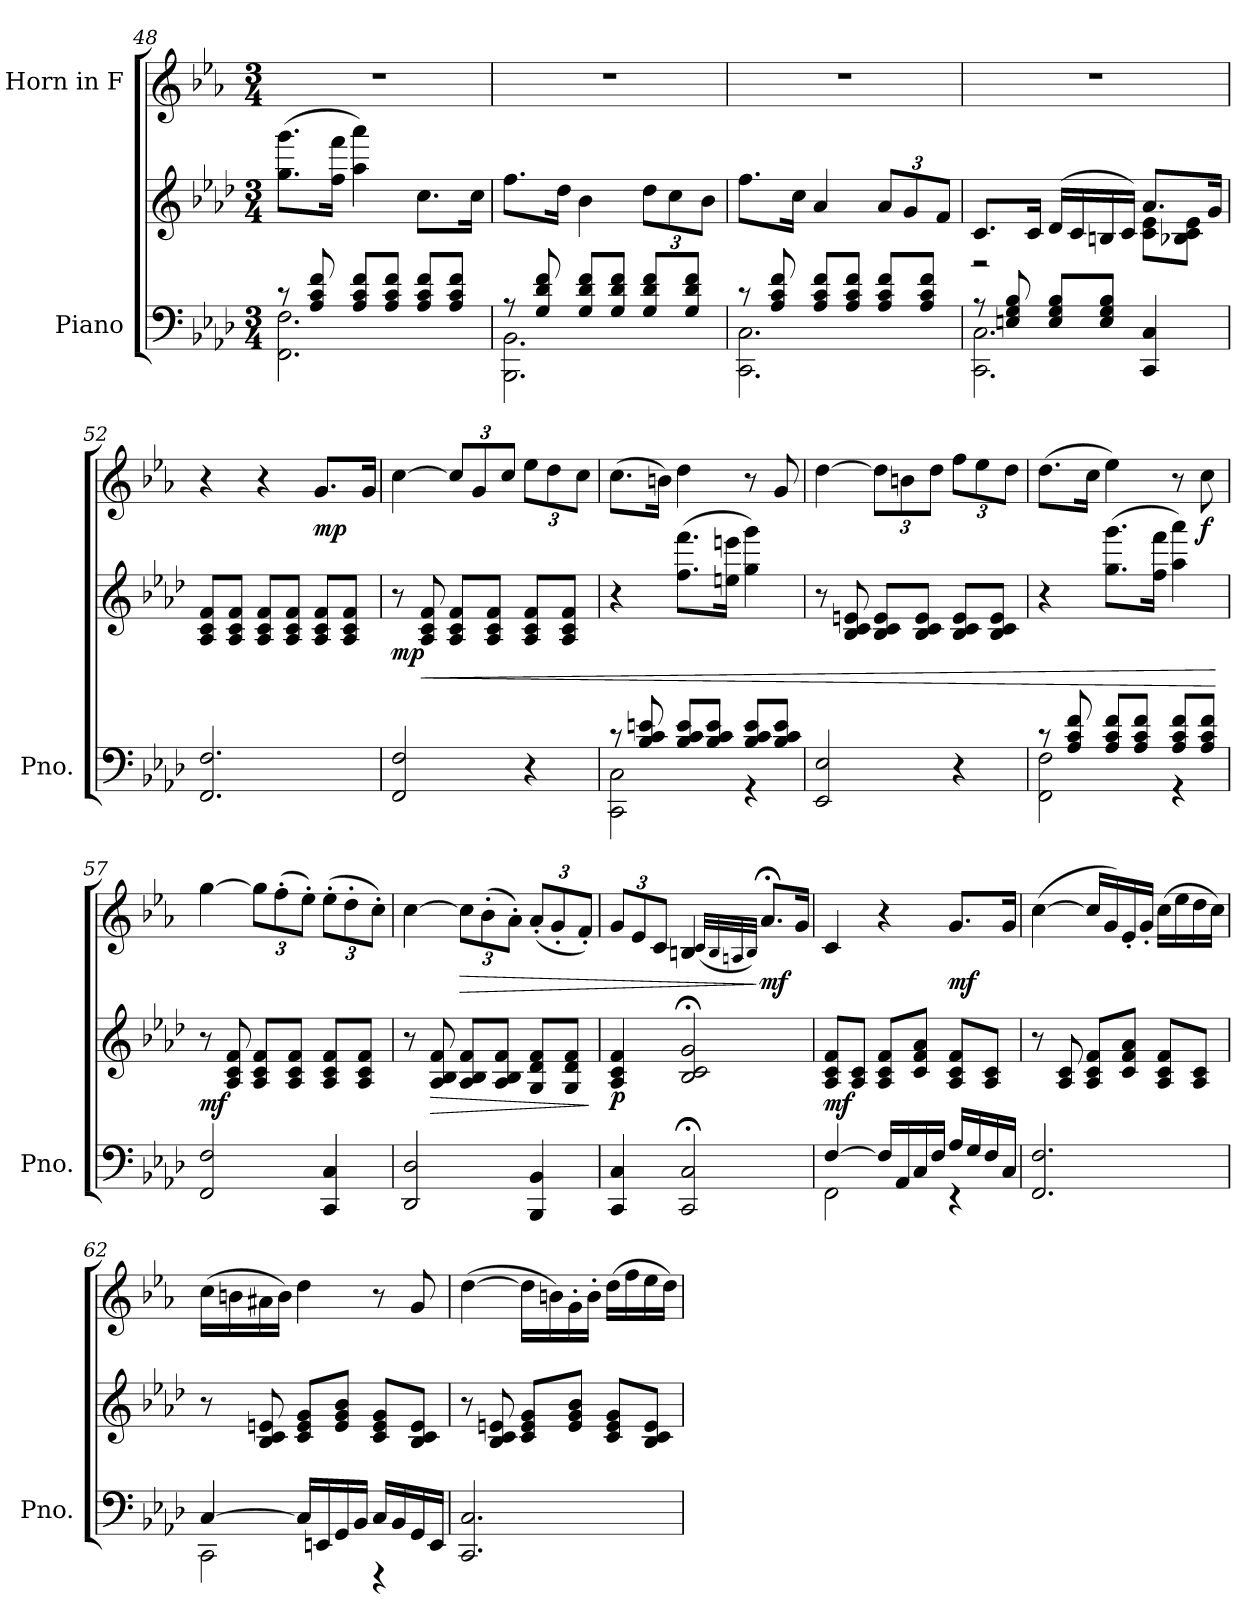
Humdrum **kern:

**kern	**kern	**dynam	**kern	**dynam
*part2	*part2	*part2	*part1	*part1
*staff3	*staff2	*staff2/3	*staff1	*staff1
*I"Piano	*	*	*I"Horn in F	*
*I'Pno.	*	*	*	*
*clefF4	*clefG2	*	*clefG2	*
*	*	*	*ITrd4c7	*
*k[b-e-a-d-]	*k[b-e-a-d-]	*	*k[b-e-a-d-]	*
*M3/4	*M3/4	*	*M3/4	*
=48	=48	=48	=48	=48
*^	*	*	*	*
8r	2.FF\ 2.F\	(>8.gg\ 8.ggg\L	.	2.r	.
8A-/ 8c/ 8f/	.	.	.	.	.
.	.	16ff\ 16fff\Jk	.	.	.
8A-/ 8c/ 8f/L	.	4aa-\ 4aaa-\)	.	.	.
8A-/ 8c/ 8f/J	.	.	.	.	.
8A-/ 8c/ 8f/L	.	8.cc\L	.	.	.
8A-/ 8c/ 8f/J	.	.	.	.	.
.	.	16cc\Jk	.	.	.
=49	=49	=49	=49	=49	=49
8r	2.BBB-\ 2.BB-\	8.ff\L	.	2.r	.
8G/ 8d-/ 8f/	.	.	.	.	.
.	.	16dd-\Jk	.	.	.
8G/ 8d-/ 8f/L	.	4b-\	.	.	.
8G/ 8d-/ 8f/J	.	.	.	.	.
*	*	*Xbrackettup	*	*	*
8G/ 8d-/ 8f/L	.	12dd-\L	.	.	.
.	.	12cc\	.	.	.
8G/ 8d-/ 8f/J	.	.	.	.	.
.	.	12b-\J	.	.	.
!!LO:LB:g=z
=50	=50	=50	=50	=50	=50
8r	2.CC\ 2.C\	8.ff\L	.	2.r	.
8A-/ 8c/ 8f/	.	.	.	.	.
.	.	16cc\Jk	.	.	.
8A-/ 8c/ 8f/L	.	4a-/	.	.	.
8A-/ 8c/ 8f/J	.	.	.	.	.
8A-/ 8c/ 8f/L	.	12a-/L	.	.	.
.	.	12g/	.	.	.
8A-/ 8c/ 8f/J	.	.	.	.	.
.	.	12f/J	.	.	.
=51	=51	=51	=51	=51	=51
*	*	*^	*	*	*
8r	2.CC\ 2.C\	8.c/L	2r	.	2.r	.
8En/ 8G/ 8B-/	.	.	.	.	.	.
.	.	16c/Jk	.	.	.	.
8E/ 8G/ 8B-/L	.	(>16d-/LL	.	.	.	.
.	.	16c/	.	.	.	.
8E/ 8G/ 8B-/J	.	16Bn/	.	.	.	.
.	.	16c/JJ)	.	.	.	.
4CC/ 4C/	.	8.a-/L	8c\ 8e-\L	.	.	.
.	.	.	8B-X\ 8c\ 8e-\J	.	.	.
.	.	16g/Jk	.	.	.	.
*v	*v	*	*	*	*	*
*	*v	*v	*	*	*
=52	=52	=52	=52	=52
2.FF/ 2.F/	8A-/ 8c/ 8f/L	.	4r	.
.	8A-/ 8c/ 8f/J	.	.	.
.	8A-/ 8c/ 8f/L	.	4r	.
.	8A-/ 8c/ 8f/J	.	.	.
!	!	!	!	!LO:DY:b
.	8A-/ 8c/ 8f/L	.	8.c/L	mp
.	8A-/ 8c/ 8f/J	.	.	.
.	.	.	16c/Jk	.
=53	=53	=53	=53	=53
!	!	!LO:DY:b	!	!
2FF/ 2F/	8r	mp	[4f\	.
!	!	!LO:HP:b	!	!
.	8A-/ 8c/ 8f/	<	.	.
*	*	*	*Xbrackettup	*
.	8A-/ 8c/ 8f/L	.	12f/L]	.
.	.	.	12c/	.
.	8A-/ 8c/ 8f/J	.	.	.
.	.	.	12f/J	.
4r	8A-/ 8c/ 8f/L	.	12a-\L	.
.	.	.	12g\	.
.	8A-/ 8c/ 8f/J	.	.	.
.	.	.	12f\J	.
!!LO:LB:g=z
=54	=54	=54	=54	=54
*^	*	*	*	*
8r	2CC\ 2C\	4r	.	(>8.f\L	.
8B-/ 8c/ 8en/	.	.	.	.	.
.	.	.	.	16en\Jk)	.
8B-/ 8c/ 8e/L	.	(>8.ff\ 8.fff\L	.	4g\	.
8B-/ 8c/ 8e/J	.	.	.	.	.
.	.	16een\ 16eeen\Jk	.	.	.
8B-/ 8c/ 8e/L	4r	4gg\ 4ggg\)	.	8r	.
8B-/ 8c/ 8e/J	.	.	.	8c/	.
*v	*v	*	*	*	*
=55	=55	=55	=55	=55
2EE-/ 2E-/	8r	.	[4g\	.
.	8B-/ 8c/ 8en/	.	.	.
.	8B-/ 8c/ 8e/L	.	12g\L]	.
.	.	.	12en\	.
.	8B-/ 8c/ 8e/J	.	.	.
.	.	.	12g\J	.
4r	8B-/ 8c/ 8e/L	.	12b-\L	.
.	.	.	12a-\	.
.	8B-/ 8c/ 8e/J	.	.	.
.	.	.	12g\J	.
=56	=56	=56	=56	=56
*^	*	*	*	*
8r	2FF\ 2F\	4r	.	(>8.g\L	.
8A-/ 8c/ 8f/	.	.	.	.	.
.	.	.	.	16f\Jk	.
8A-/ 8c/ 8f/L	.	(>8.gg\ 8.ggg\L	.	4a-\)	.
8A-/ 8c/ 8f/J	.	.	.	.	.
.	.	16ff\ 16fff\Jk	.	.	.
8A-/ 8c/ 8f/L	4r	4aa-\ 4aaa-\)	.	8r	.
!	!	!	!	!	!LO:DY:b
8A-/ 8c/ 8f/J	.	.	.	8f\	f
*v	*v	*	*	*	*
.	.	[	.	.
=57	=57	=57	=57	=57
!	!	!LO:DY:b	!	!
2FF/ 2F/	8r	mf	[4cc\	.
.	8A-/ 8c/ 8f/	.	.	.
.	8A-/ 8c/ 8f/L	.	12cc\L]	.
.	.	.	(>12b-'\	.
.	8A-/ 8c/ 8f/J	.	.	.
.	.	.	12a-'\J)	.
4CC/ 4C/	8A-/ 8c/ 8f/L	.	(>12a-'\L	.
.	.	.	12g'\	.
.	8A-/ 8c/ 8f/J	.	.	.
.	.	.	12f'\J)	.
!!LO:LB:g=z
=58	=58	=58	=58	=58
2DD-/ 2D-/	8r	.	[4f\	.
!	!	!LO:HP:b	!	!
.	8A-/ 8B-/ 8f/	>	.	.
!	!	!	!	!LO:HP:b
.	8A-/ 8B-/ 8f/L	.	12f\L]	>
.	.	.	(>12e-'\	.
.	8A-/ 8B-/ 8f/J	.	.	.
.	.	.	12d-'\J)	.
4BBB-/ 4BB-/	8G/ 8d-/ 8f/L	.	(<12d-'/L	.
.	.	.	12c'/	.
.	8G/ 8d-/ 8f/J	.	.	.
.	.	.	12B-'/J)	.
.	.	]	.	.
=59	=59	=59	=59	=59
!	!	!LO:DY:b	!	!
4CC/ 4C/	4A-/ 4c/ 4f/	p	12c/L	.
.	.	.	12A-/	.
.	.	.	12F/J	.
2CC/;< 2C/;<	2B-/;< 2c/;< 2g/;<	.	4En/	.
.	.	.	(<32qF/LLL	.
.	.	.	32qE/	.
.	.	.	32qDn/	.
.	.	.	32qE/JJJ)	.
!	!	!	!	!LO:DY:n=1:b
.	.	.	8.d-;</L	] mf
.	.	.	16c/Jk	.
=60	=60	=60	=60	=60
*^	*	*	*	*
!	!	!	!LO:DY:b	!	!
[4F/	2FF\	8A-/ 8c/ 8f/L	mf	4F/	.
.	.	8A-/ 8c/J	.	.	.
16F/LL]	.	8A-/ 8c/ 8f/L	.	4r	.
16AA-/	.	.	.	.	.
16C/	.	8c/ 8f/ 8a-/J	.	.	.
16F/JJ	.	.	.	.	.
!	!	!	!	!	!LO:DY:b
16A-/LL	4r	8A-/ 8c/ 8f/L	.	8.c/L	mf
16G/	.	.	.	.	.
16F/	.	8A-/ 8c/J	.	.	.
16C/JJ	.	.	.	16c/Jk	.
*v	*v	*	*	*	*
=61	=61	=61	=61	=61
2.FF/ 2.F/	8r	.	(>[4f\	.
.	8A-/ 8c/	.	.	.
.	8A-/ 8c/ 8f/L	.	16f/LL]	.
.	.	.	16c/)	.
.	8c/ 8f/ 8a-/J	.	16A-'/	.
.	.	.	16c'/JJ	.
.	8A-/ 8c/ 8f/L	.	(>16f\LL	.
.	.	.	16a-\	.
.	8A-/ 8c/J	.	16g\	.
.	.	.	16f\JJ)	.
!!LO:PB:g=z
=62	=62	=62	=62	=62
*^	*	*	*	*
[4C/	2CC\	8r	.	(>16f\LL	.
.	.	.	.	16en\	.
.	.	8B-/ 8c/ 8en/	.	16d#X\	.
.	.	.	.	16e\JJ)	.
16C/LL]	.	8c/ 8e/ 8g/L	.	4g\	.
16EEn/	.	.	.	.	.
16GG/	.	8e/ 8g/ 8b-/J	.	.	.
16BB-/JJ	.	.	.	.	.
16C/LL	4r	8c/ 8e/ 8g/L	.	8r	.
16BB-/	.	.	.	.	.
16GG/	.	8B-/ 8c/ 8e/J	.	8c/	.
16EE/JJ	.	.	.	.	.
*v	*v	*	*	*	*
=63	=63	=63	=63	=63
2.CC/ 2.C/	8r	.	(>[4g\	.
.	8B-/ 8c/ 8en/	.	.	.
.	8c/ 8e/ 8g/L	.	16g\LL]	.
.	.	.	16en\)	.
.	8e/ 8g/ 8b-/J	.	16c'\	.
.	.	.	16e'\JJ	.
.	8c/ 8e/ 8g/L	.	(>16g\LL	.
.	.	.	16b-\	.
.	8B-/ 8c/ 8e/J	.	16a-\	.
.	.	.	16g\JJ)	.
=	=	=	=	=
*-	*-	*-	*-	*-
